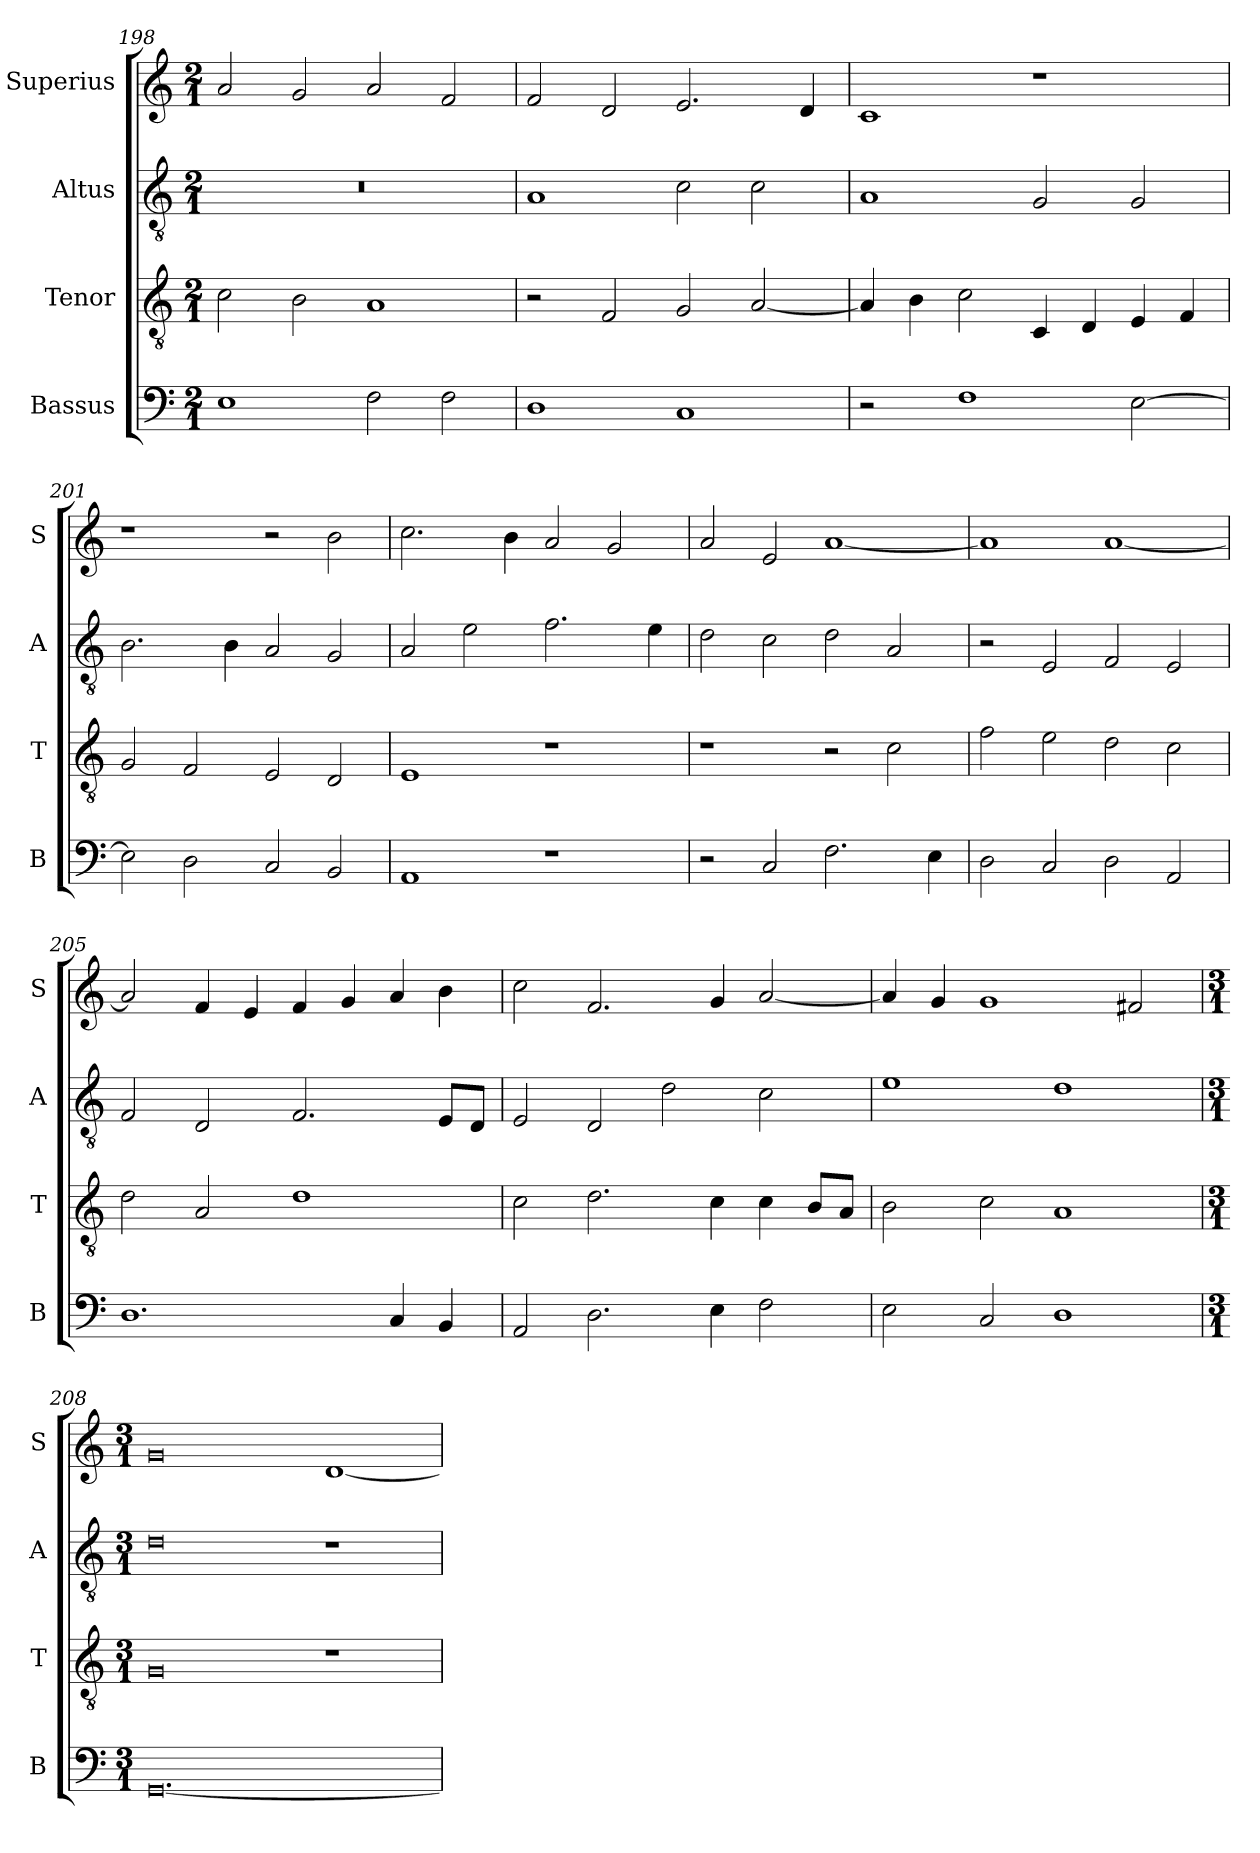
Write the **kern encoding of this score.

**kern	**kern	**kern	**kern
*part4	*part3	*part2	*part1
*staff4	*staff3	*staff2	*staff1
*I"Bassus	*I"Tenor	*I"Altus	*I"Superius
*I'B	*I'T	*I'A	*I'S
*clefF4	*clefGv2	*clefGv2	*clefG2
*k[]	*k[]	*k[]	*k[]
*C:	*C:	*C:	*C:
*M2/1	*M2/1	*M2/1	*M2/1
=198	=198	=198	=198
1E	2c	0r	2a
.	2B	.	2g
2F	1A	.	2a
2F	.	.	2f
=199	=199	=199	=199
1D	2r	1A	2f
.	2F	.	2d
1C	2G	2c	2.e
.	[2A	2c	.
.	.	.	4d
=200	=200	=200	=200
2r	4A]	1A	1c
.	4B	.	.
1F	2c	.	.
.	4C	2G	1r
.	4D	.	.
[2E	4E	2G	.
.	4F	.	.
=201	=201	=201	=201
2E]	2G	2.B	1r
2D	2F	.	.
.	.	4B	.
2C	2E	2A	2r
2BB	2D	2G	2b
=202	=202	=202	=202
1AA	1E	2A	2.cc
.	.	2e	.
.	.	.	4b
1r	1r	2.f	2a
.	.	.	2g
.	.	4e	.
=203	=203	=203	=203
2r	1r	2d	2a
2C	.	2c	2e
2.F	2r	2d	[1a
.	2c	2A	.
4E	.	.	.
=204	=204	=204	=204
2D	2f	2r	1a]
2C	2e	2E	.
2D	2d	2F	[1a
2AA	2c	2E	.
=205	=205	=205	=205
1.D	2d	2F	2a]
.	2A	2D	4f
.	.	.	4e
.	1d	2.F	4f
.	.	.	4g
4C	.	.	4a
4BB	.	8EL	4b
.	.	8DJ	.
=206	=206	=206	=206
2AA	2c	2E	2cc
2.D	2.d	2D	2.f
.	.	2d	.
4E	4c	.	4g
2F	4c	2c	[2a
.	8BL	.	.
.	8AJ	.	.
=207	=207	=207	=207
2E	2B	1e	4a]
.	.	.	4g
2C	2c	.	1g
1D	1A	1d	.
.	.	.	2f#X
=208	=208	=208	=208
*M3/1	*M3/1	*M3/1	*M3/1
[0.GG	0G	0d	0g
.	1r	1r	[1d
=	=	=	=
*-	*-	*-	*-
